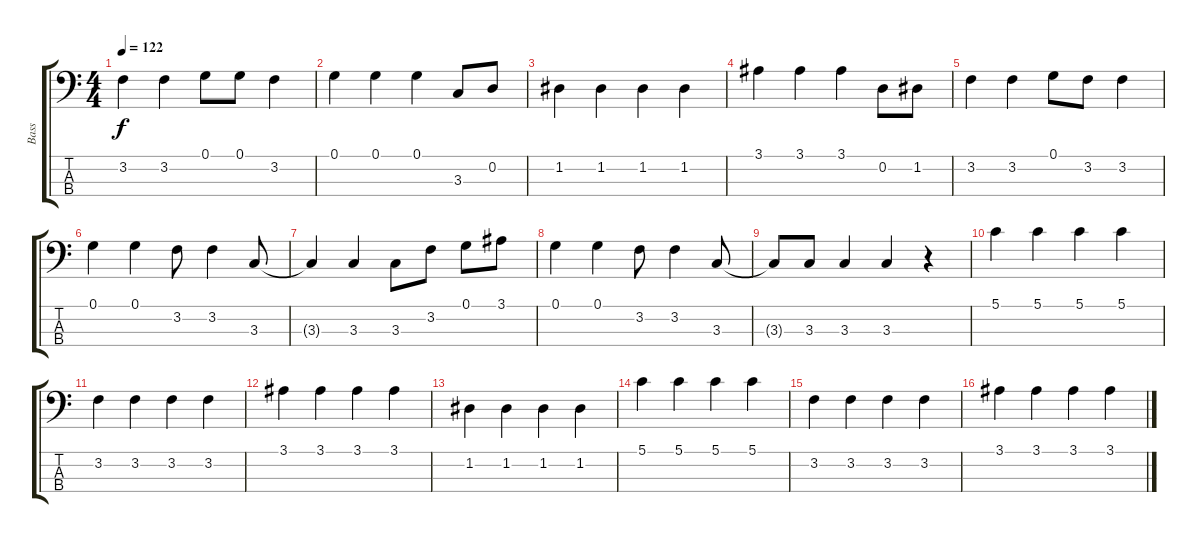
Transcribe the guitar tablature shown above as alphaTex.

\track ("Bass" "Bass") {instrument slapbass2}
\staff {score tabs}
\tuning (G2 D2 A1 E1) {hide}
\ts (4 4)
\tempo 122
\clef f4
\ks c
3.2.4{dy f} 3.2.4 0.1.8 0.1.8 3.2.4 |
0.1.4 0.1.4 0.1.4 3.3.8 0.2.8 |
1.2.4 1.2.4 1.2.4 1.2.4 |
3.1.4 3.1.4 3.1.4 0.2.8 1.2.8 |
3.2.4 3.2.4 0.1.8 3.2.8 3.2.4 |
0.1.4 0.1.4 3.2.8 3.2.4 3.3.8 |
3.3{t}.4 3.3.4 3.3.8 3.2.8 0.1.8 3.1.8 |
0.1.4 0.1.4 3.2.8 3.2.4 3.3.8 |
3.3{t}.8 3.3.8 3.3.4 3.3.4 r.4 |
5.1.4 5.1.4 5.1.4 5.1.4 |
3.2.4 3.2.4 3.2.4 3.2.4 |
3.1.4 3.1.4 3.1.4 3.1.4 |
1.2.4 1.2.4 1.2.4 1.2.4 |
5.1.4 5.1.4 5.1.4 5.1.4 |
3.2.4 3.2.4 3.2.4 3.2.4 |
3.1.4 3.1.4 3.1.4 3.1.4
